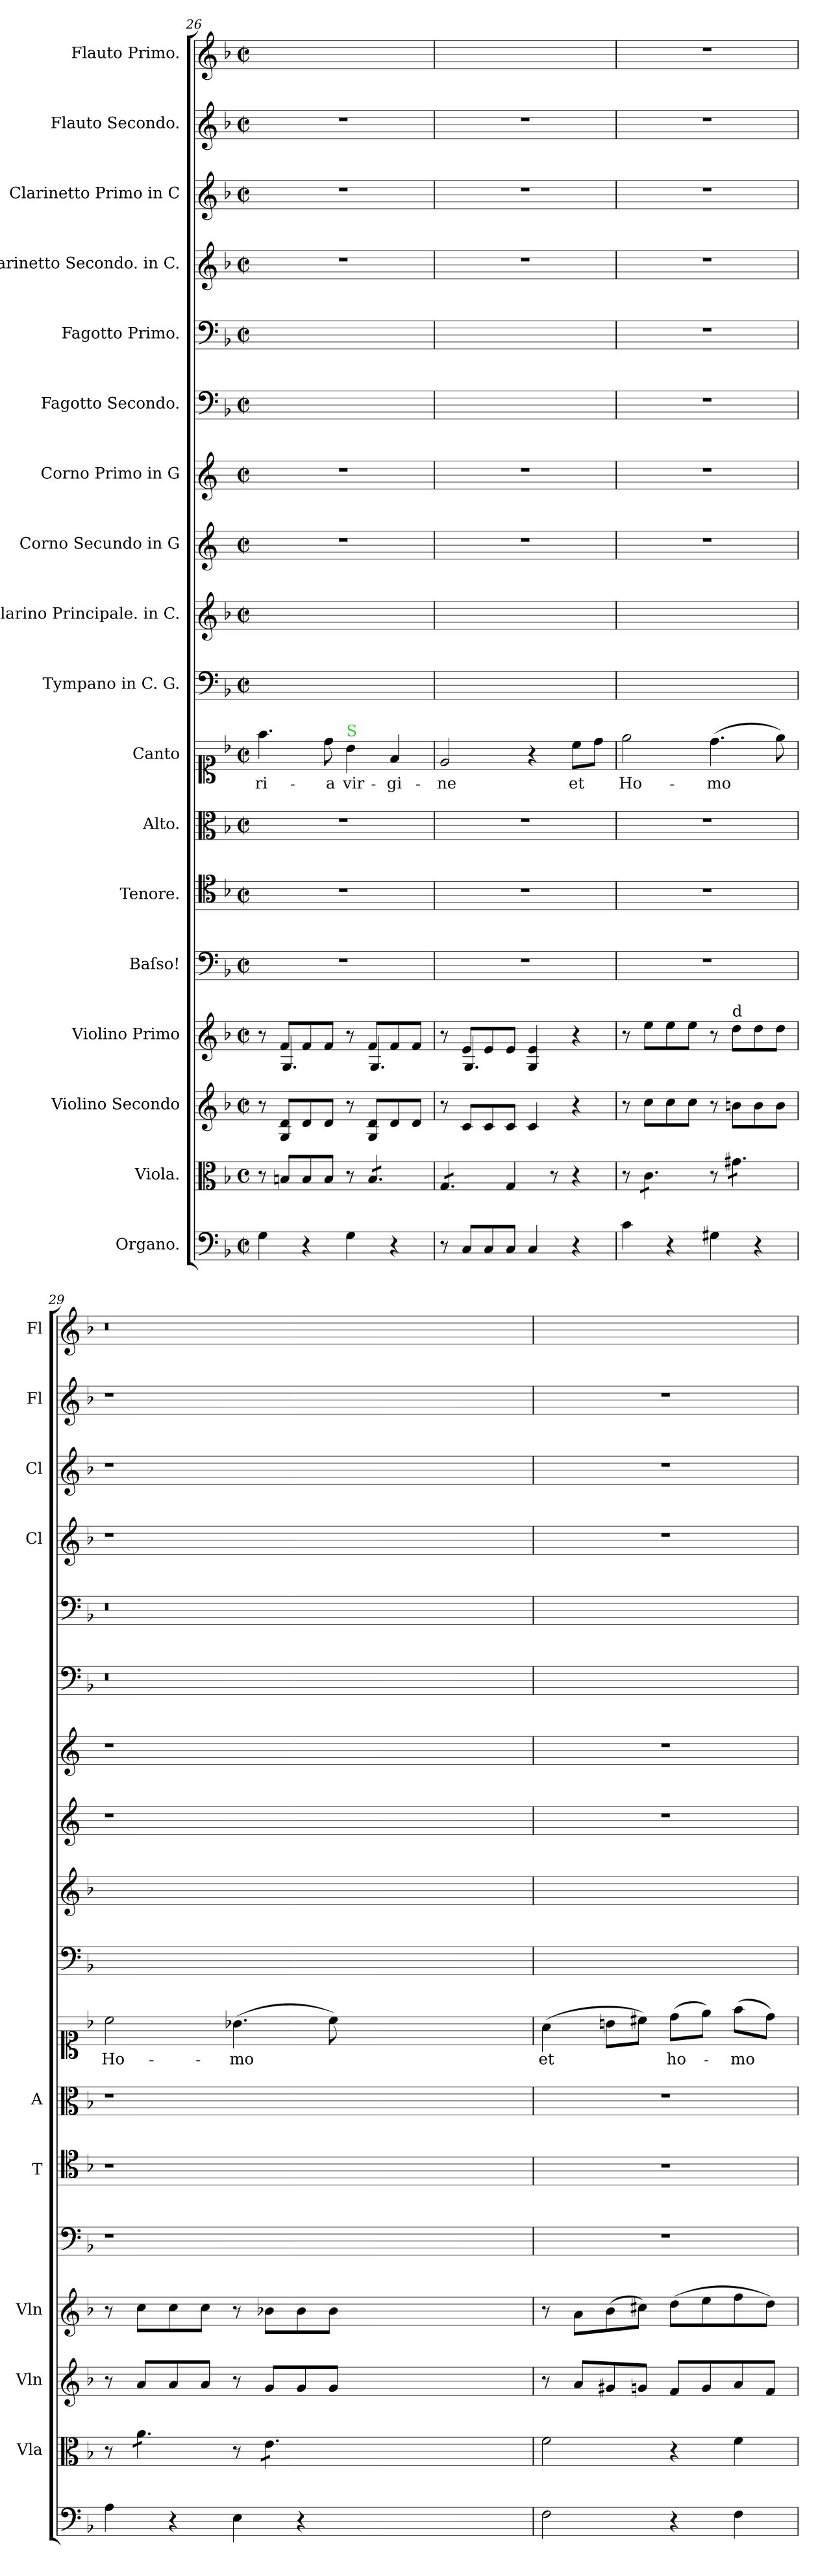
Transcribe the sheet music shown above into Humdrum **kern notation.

**kern	**kern	**kern	**kern	**kern	**kern	**kern	**kern	**text	**kern	**kern	**kern	**kern	**kern	**kern	**kern	**kern	**kern	**kern
*part18	*part17	*part16	*part15	*part14	*part13	*part12	*part11	*part11	*part10	*part9	*part8	*part7	*part6	*part5	*part4	*part3	*part2	*part1
*staff18	*staff17	*staff16	*staff15	*staff14	*staff13	*staff12	*staff11	*staff11	*staff10	*staff9	*staff8	*staff7	*staff6	*staff5	*staff4	*staff3	*staff2	*staff1
*I"Organo.	*I"Viola.	*I"Violino Secondo	*I"Violino Primo	*I"Baſso!	*I"Tenore.	*I"Alto.	*I"Canto	*	*I"Tympano in C. G.	*I"Clarino Principale. in C.	*I"Corno Secundo in G	*I"Corno Primo in G	*I"Fagotto Secondo.	*I"Fagotto Primo.	*I"Clarinetto Secondo. in C.	*I"Clarinetto Primo in C	*I"Flauto Secondo.	*I"Flauto Primo.
*	*I'Vla	*I'Vln	*I'Vln	*	*I'T	*I'A	*	*	*	*	*	*	*	*	*I'Cl	*I'Cl	*I'Fl	*I'Fl
*clefF4	*clefC3	*clefG2	*clefG2	*clefF4	*clefC4	*clefC3	*clefC1	*	*clefF4	*clefG2	*clefG2	*clefG2	*clefF4	*clefF4	*clefG2	*clefG2	*clefG2	*clefG2
*	*	*	*	*	*	*	*	*	*	*	*ITrd4c7	*ITrd4c7	*	*	*	*	*	*
*k[b-]	*k[b-]	*k[b-]	*k[b-]	*k[b-]	*k[b-]	*k[b-]	*k[b-]	*	*k[b-]	*k[b-]	*k[b-]	*k[b-]	*k[b-]	*k[b-]	*k[b-]	*k[b-]	*k[b-]	*k[b-]
*F:	*F:	*F:	*F:	*F:	*F:	*F:	*F:	*	*F:	*F:	*F:	*F:	*F:	*F:	*F:	*F:	*F:	*F:
*M2/2	*M2/2	*M2/2	*M2/2	*M2/2	*M2/2	*M2/2	*M2/2	*	*M2/2	*M2/2	*M2/2	*M2/2	*M2/2	*M2/2	*M2/2	*M2/2	*M2/2	*M2/2
*met(c|)	*met(c)	*met(c|)	*met(c|)	*met(c|)	*met(c|)	*met(c|)	*met(c|)	*	*met(c|)	*met(c|)	*met(c|)	*met(c|)	*met(c|)	*met(c|)	*met(c|)	*met(c|)	*met(c|)	*met(c|)
=26	=26	=26	=26	=26	=26	=26	=26	=26	=26	=26	=26	=26	=26	=26	=26	=26	=26	=26
*	*	*	*^	*	*	*	*	*	*	*	*	*	*	*	*	*	*	*
4G\	8r	8r	8r	8rFyy	1r	1r	1r	4.ff\	-ri-	1ryy	1ryy	1r	1r	1ryy	1ryy	1r	1r	1r	1ryy
.	8Bn/L	8G/ 8d/L	8f/L	4.G/	.	.	.	.	.	.	.	.	.	.	.	.	.	.	.
4r	8B/	8d/	8f/	.	.	.	.	.	.	.	.	.	.	.	.	.	.	.	.
.	8B/J	8d/J	8f/J	.	.	.	.	8dd\	-a	.	.	.	.	.	.	.	.	.	.
!	!	!	!	!	!	!	!	!LO:TX:a:color=limegreen:t=S	!	!	!	!	!	!	!	!	!	!	!
4G\	8r	8r	8r	8rcyy	.	.	.	4b-\	vir-	.	.	.	.	.	.	.	.	.	.
*	*tremolo	*	*	*	*	*	*	*	*	*	*	*	*	*	*	*	*	*	*
.	8B/L	8G/ 8d/L	8f/L	4.G/	.	.	.	.	.	.	.	.	.	.	.	.	.	.	.
4r	8B/	8d/	8f/	.	.	.	.	4f/	-gi-	.	.	.	.	.	.	.	.	.	.
.	8B/J	8d/J	8f/J	.	.	.	.	.	.	.	.	.	.	.	.	.	.	.	.
=27	=27	=27	=27	=27	=27	=27	=27	=27	=27	=27	=27	=27	=27	=27	=27	=27	=27	=27	=27
8r	8G/L	8r	8r	8rFyy	1r	1r	1r	2e/	-ne	1ryy	1ryy	1r	1r	1ryy	1ryy	1r	1r	1r	1ryy
8C/L	8G/	8c/L	8e/L	4.G/	.	.	.	.	.	.	.	.	.	.	.	.	.	.	.
8C/	8G/J	8c/	8e/	.	.	.	.	.	.	.	.	.	.	.	.	.	.	.	.
*	*Xtremolo	*	*	*	*	*	*	*	*	*	*	*	*	*	*	*	*	*	*
8C/J	4G/	8c/J	8e/J	.	.	.	.	.	.	.	.	.	.	.	.	.	.	.	.
4C/	.	4c/	4G/ 4e/	2ryy	.	.	.	4r	.	.	.	.	.	.	.	.	.	.	.
.	8r	.	.	.	.	.	.	.	.	.	.	.	.	.	.	.	.	.	.
4r	4r	4r	4r	.	.	.	.	8cc\L	et	.	.	.	.	.	.	.	.	.	.
.	.	.	.	.	.	.	.	8dd\J	.	.	.	.	.	.	.	.	.	.	.
*	*	*	*v	*v	*	*	*	*	*	*	*	*	*	*	*	*	*	*	*
=28	=28	=28	=28	=28	=28	=28	=28	=28	=28	=28	=28	=28	=28	=28	=28	=28	=28	=28
4c\	8r	8r	8r	1r	1r	1r	2ee\	Ho-	1ryy	1ryy	1r	1r	1r	1r	1r	1r	1r	1r
*	*tremolo	*	*	*	*	*	*	*	*	*	*	*	*	*	*	*	*	*
.	8c\L	8cc\L	8ee\L	.	.	.	.	.	.	.	.	.	.	.	.	.	.	.
4r	8c\	8cc\	8ee\	.	.	.	.	.	.	.	.	.	.	.	.	.	.	.
.	8c\J	8cc\J	8ee\J	.	.	.	.	.	.	.	.	.	.	.	.	.	.	.
4G#X\	8r	8r	8r	.	.	.	(4.dd\	-mo	.	.	.	.	.	.	.	.	.	.
!	!	!	!LO:TX:a:t=d	!	!	!	!	!	!	!	!	!	!	!	!	!	!	!
.	8g#X\L	8bn\L	8dd\L	.	.	.	.	.	.	.	.	.	.	.	.	.	.	.
4r	8g#X\	8b\	8dd\	.	.	.	.	.	.	.	.	.	.	.	.	.	.	.
.	8g#X\J	8b\J	8dd\J	.	.	.	8ee\)	.	.	.	.	.	.	.	.	.	.	.
=29	=29	=29	=29	=29	=29	=29	=29	=29	=29	=29	=29	=29	=29	=29	=29	=29	=29	=29
4A\	8r	8r	8r	1r	1r	1r	2cc\	Ho-	1ryy	1ryy	1r	1r	0.r	0.r	1r	1r	1r	0.r
.	8a\L	8a/L	8cc\L	.	.	.	.	.	.	.	.	.	.	.	.	.	.	.
4r	8a\	8a/	8cc\	.	.	.	.	.	.	.	.	.	.	.	.	.	.	.
.	8a\J	8a/J	8cc\J	.	.	.	.	.	.	.	.	.	.	.	.	.	.	.
4E\	8r	8r	8r	.	.	.	(4.b-X\	-mo	.	.	.	.	.	.	.	.	.	.
.	8e\L	8g/L	8b-X\L	.	.	.	.	.	.	.	.	.	.	.	.	.	.	.
4r	8e\	8g/	8b-\	.	.	.	.	.	.	.	.	.	.	.	.	.	.	.
.	8e\J	8g/J	8b-\J	.	.	.	8cc\)	.	.	.	.	.	.	.	.	.	.	.
*	*Xtremolo	*	*	*	*	*	*	*	*	*	*	*	*	*	*	*	*	*
0ryy	0ryy	0ryy	0ryy	0ryy	0ryy	0ryy	0ryy	.	0ryy	0ryy	0ryy	0ryy	.	.	0ryy	0ryy	0ryy	.
=30	=30	=30	=30	=30	=30	=30	=30	=30	=30	=30	=30	=30	=30	=30	=30	=30	=30	=30
2F\	2f\	8r	8r	1r	1r	1r	(4a\	et	1ryy	1ryy	1r	1r	1ryy	1ryy	1r	1r	1r	1ryy
.	.	8a/L	8a\L	.	.	.	.	.	.	.	.	.	.	.	.	.	.	.
.	.	8g#X/	(8b-\	.	.	.	8bn\L	.	.	.	.	.	.	.	.	.	.	.
.	.	8gn/J	8cc#X\J)	.	.	.	8cc#X\J)	.	.	.	.	.	.	.	.	.	.	.
4r	4r	8f/L	(8dd\L	.	.	.	(8dd\L	ho-	.	.	.	.	.	.	.	.	.	.
.	.	8g/	8ee\	.	.	.	8ee\J)	.	.	.	.	.	.	.	.	.	.	.
4F\	4f\	8a/	8ff\	.	.	.	(8ff\L	-mo	.	.	.	.	.	.	.	.	.	.
.	.	8f/J	8dd\J)	.	.	.	8dd\J)	.	.	.	.	.	.	.	.	.	.	.
=	=	=	=	=	=	=	=	=	=	=	=	=	=	=	=	=	=	=
*-	*-	*-	*-	*-	*-	*-	*-	*-	*-	*-	*-	*-	*-	*-	*-	*-	*-	*-
